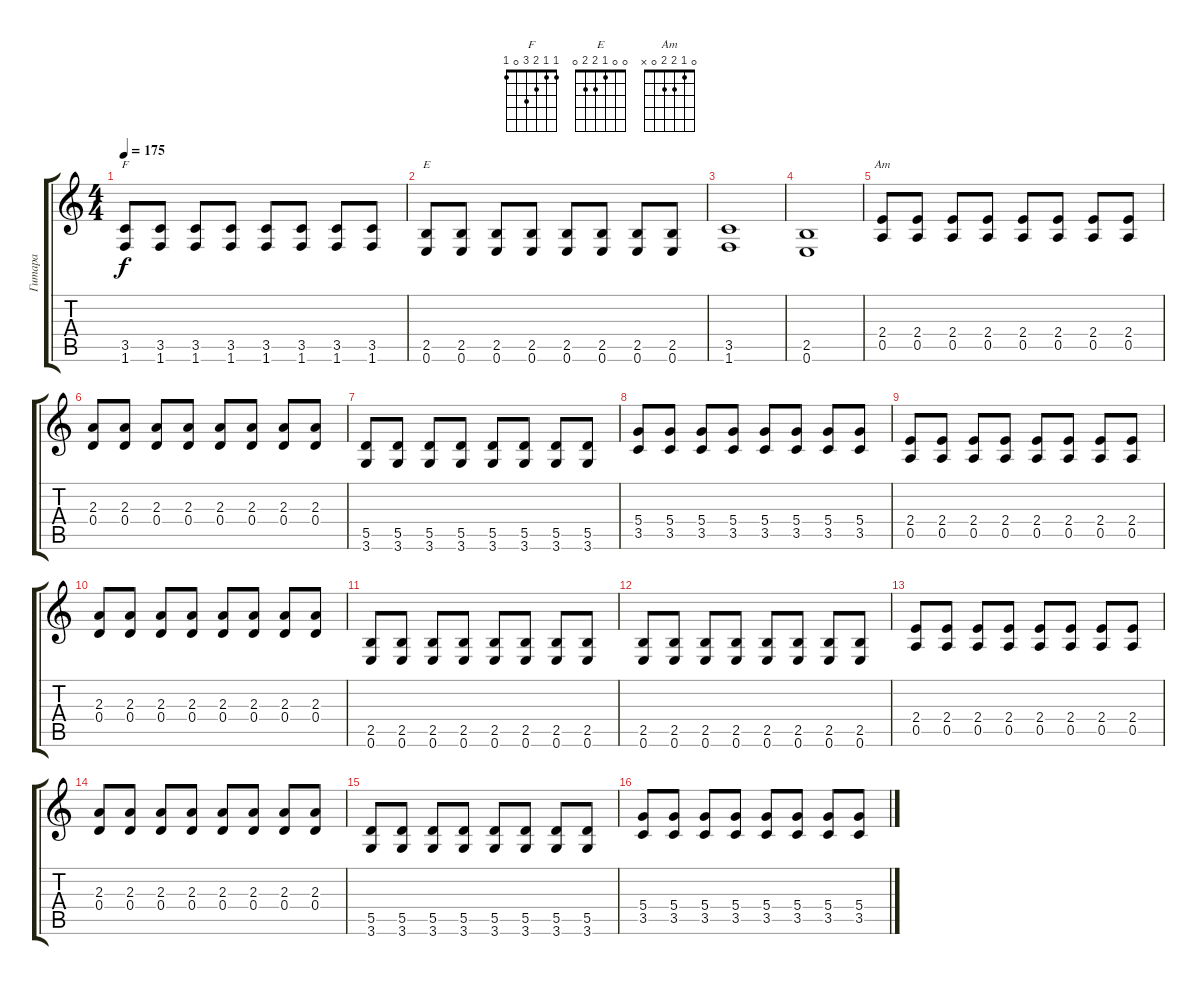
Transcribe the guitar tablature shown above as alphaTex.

\track ("Гитара" "Гитара") {instrument distortionguitar}
\staff {score tabs}
\tuning (E4 B3 G3 D3 A2 E2) {hide}
\chord ("F" 1 1 2 3 0 1)
\chord ("E" 0 0 1 2 2 0)
\chord ("Am" 0 1 2 2 0 x)
\ts (4 4)
\tempo 175
\clef g2
\ks c
(3.5 1.6).8{ch "F" dy f} (3.5 1.6).8 (3.5 1.6).8 (3.5 1.6).8 (3.5 1.6).8 (3.5 1.6).8 (3.5 1.6).8 (3.5 1.6).8 |
(2.5 0.6).8{ch "E"} (2.5 0.6).8 (2.5 0.6).8 (2.5 0.6).8 (2.5 0.6).8 (2.5 0.6).8 (2.5 0.6).8 (2.5 0.6).8 |
(3.5 1.6).1 |
(2.5 0.6).1 |
(2.4 0.5).8{ch "Am"} (2.4 0.5).8 (2.4 0.5).8 (2.4 0.5).8 (2.4 0.5).8 (2.4 0.5).8 (2.4 0.5).8 (2.4 0.5).8 |
(2.3 0.4).8 (2.3 0.4).8 (2.3 0.4).8 (2.3 0.4).8 (2.3 0.4).8 (2.3 0.4).8 (2.3 0.4).8 (2.3 0.4).8 |
(5.5 3.6).8 (5.5 3.6).8 (5.5 3.6).8 (5.5 3.6).8 (5.5 3.6).8 (5.5 3.6).8 (5.5 3.6).8 (5.5 3.6).8 |
(5.4 3.5).8 (5.4 3.5).8 (5.4 3.5).8 (5.4 3.5).8 (5.4 3.5).8 (5.4 3.5).8 (5.4 3.5).8 (5.4 3.5).8 |
(2.4 0.5).8 (2.4 0.5).8 (2.4 0.5).8 (2.4 0.5).8 (2.4 0.5).8 (2.4 0.5).8 (2.4 0.5).8 (2.4 0.5).8 |
(2.3 0.4).8 (2.3 0.4).8 (2.3 0.4).8 (2.3 0.4).8 (2.3 0.4).8 (2.3 0.4).8 (2.3 0.4).8 (2.3 0.4).8 |
(2.5 0.6).8 (2.5 0.6).8 (2.5 0.6).8 (2.5 0.6).8 (2.5 0.6).8 (2.5 0.6).8 (2.5 0.6).8 (2.5 0.6).8 |
(2.5 0.6).8 (2.5 0.6).8 (2.5 0.6).8 (2.5 0.6).8 (2.5 0.6).8 (2.5 0.6).8 (2.5 0.6).8 (2.5 0.6).8 |
(2.4 0.5).8 (2.4 0.5).8 (2.4 0.5).8 (2.4 0.5).8 (2.4 0.5).8 (2.4 0.5).8 (2.4 0.5).8 (2.4 0.5).8 |
(2.3 0.4).8 (2.3 0.4).8 (2.3 0.4).8 (2.3 0.4).8 (2.3 0.4).8 (2.3 0.4).8 (2.3 0.4).8 (2.3 0.4).8 |
(5.5 3.6).8 (5.5 3.6).8 (5.5 3.6).8 (5.5 3.6).8 (5.5 3.6).8 (5.5 3.6).8 (5.5 3.6).8 (5.5 3.6).8 |
(5.4 3.5).8 (5.4 3.5).8 (5.4 3.5).8 (5.4 3.5).8 (5.4 3.5).8 (5.4 3.5).8 (5.4 3.5).8 (5.4 3.5).8
